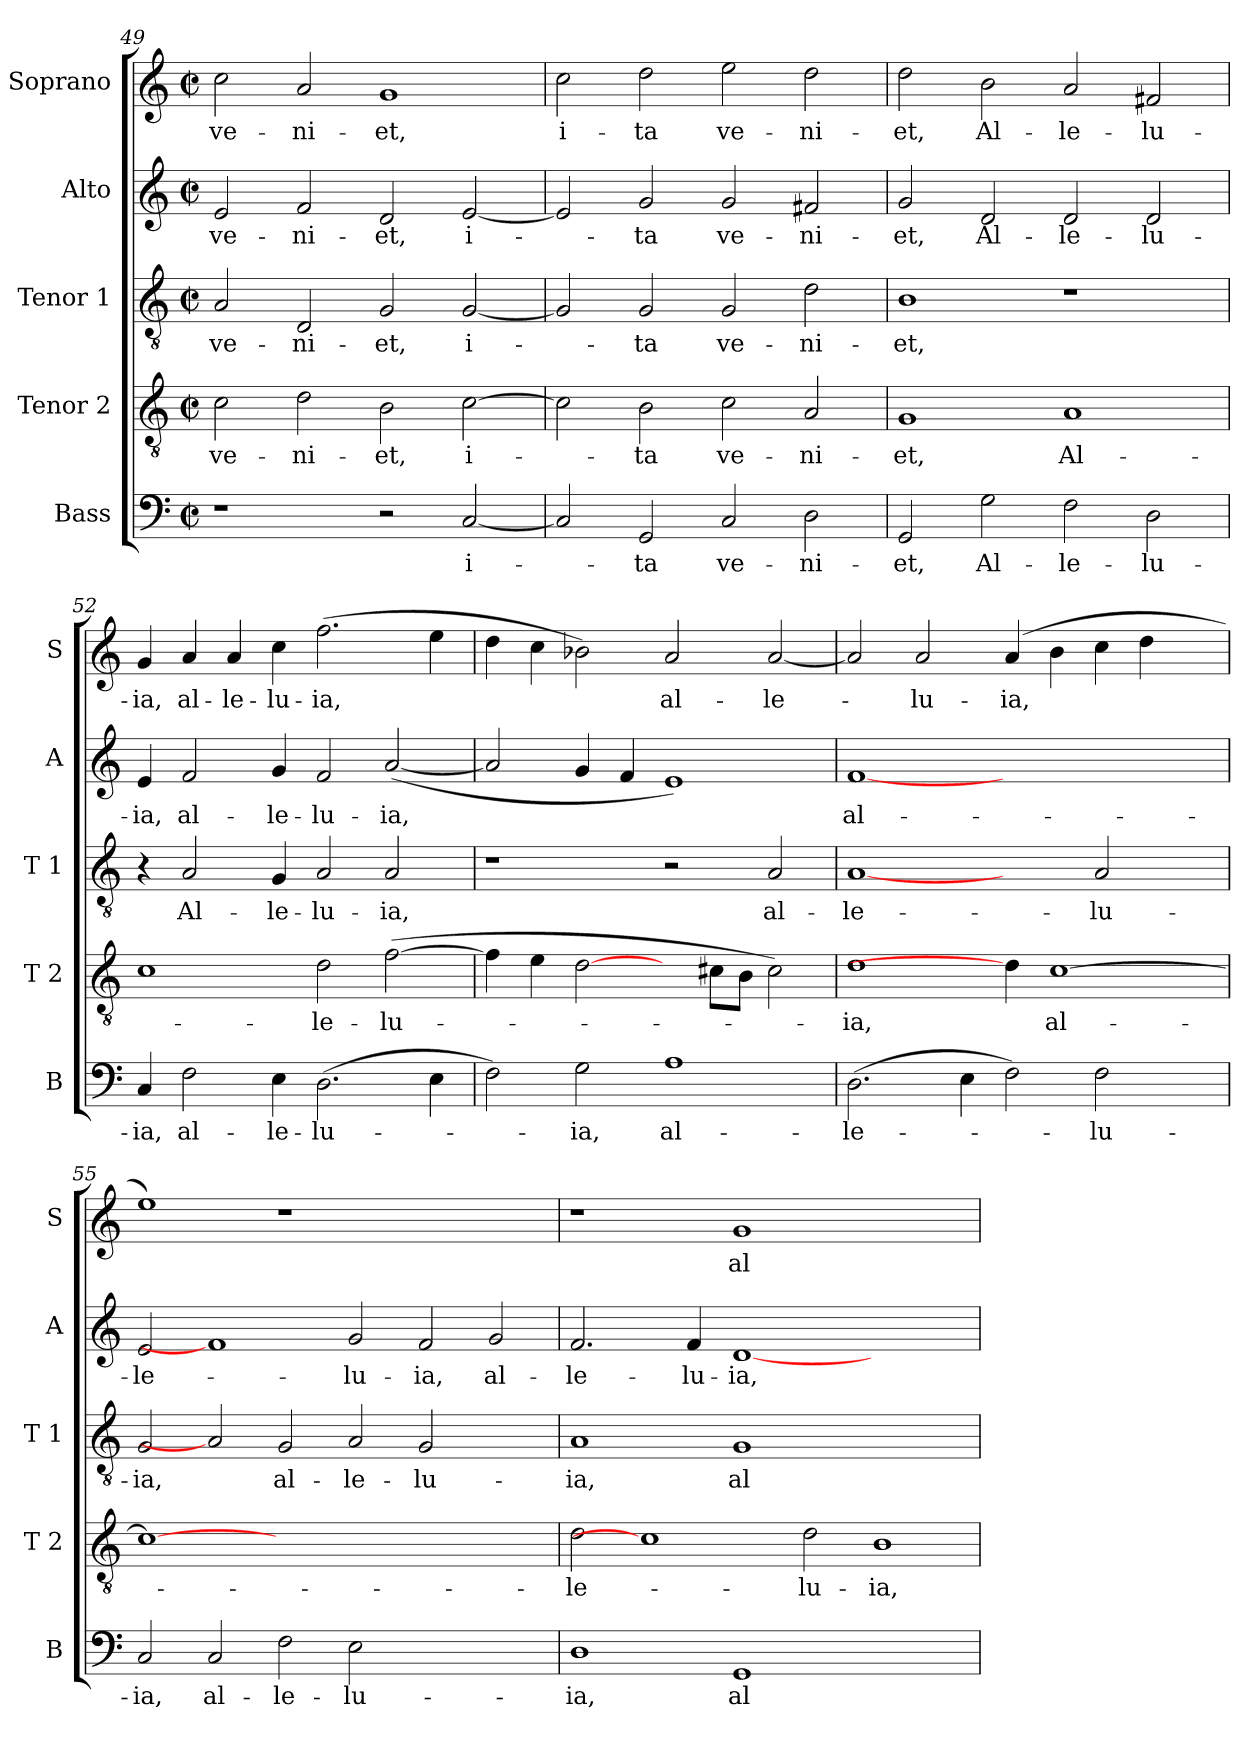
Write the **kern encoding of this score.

**kern	**text	**kern	**text	**kern	**text	**kern	**text	**kern	**text
*part5	*part5	*part4	*part4	*part3	*part3	*part2	*part2	*part1	*part1
*staff5	*staff5	*staff4	*staff4	*staff3	*staff3	*staff2	*staff2	*staff1	*staff1
*I"Bass	*	*I"Tenor 2	*	*I"Tenor 1	*	*I"Alto	*	*I"Soprano	*
*I'B	*	*I'T 2	*	*I'T 1	*	*I'A	*	*I'S	*
*clefF4	*	*clefGv2	*	*clefGv2	*	*clefG2	*	*clefG2	*
*k[]	*	*k[]	*	*k[]	*	*k[]	*	*k[]	*
*C:	*	*C:	*	*C:	*	*C:	*	*C:	*
*M2/2	*	*M2/2	*	*M2/2	*	*M2/2	*	*M2/2	*
*met(c|)	*	*met(c|)	*	*met(c|)	*	*met(c|)	*	*met(c|)	*
=49	=49	=49	=49	=49	=49	=49	=49	=49	=49
!	!	!	!LO:LY:b	!	!LO:LY:b	!	!LO:LY:b	!	!LO:LY:b
1r	.	2c\	ve-	2A/	ve-	2e/	ve-	2cc\	ve-
!	!	!	!LO:LY:b	!	!LO:LY:b	!	!LO:LY:b	!	!LO:LY:b
.	.	2d\	-ni-	2D/	-ni-	2f/	-ni-	2a/	-ni-
!	!	!	!LO:LY:b	!	!LO:LY:b	!	!LO:LY:b	!	!LO:LY:b
2r	.	2B\	-et,	2G/	-et,	2d/	-et,	1g	-et,
!	!LO:LY:b	!	!LO:LY:b	!	!LO:LY:b	!	!LO:LY:b	!	!
[2C/	i-	[2c\	i-	[2G/	i-	[2e/	i-	.	.
=50	=50	=50	=50	=50	=50	=50	=50	=50	=50
!	!	!	!	!	!	!	!	!	!LO:LY:b
2C/]	.	2c\]	.	2G/]	.	2e/]	.	2cc\	i-
!	!LO:LY:b	!	!LO:LY:b	!	!LO:LY:b	!	!LO:LY:b	!	!LO:LY:b
2GG/	-ta	2B\	-ta	2G/	-ta	2g/	-ta	2dd\	-ta
!	!LO:LY:b	!	!LO:LY:b	!	!LO:LY:b	!	!LO:LY:b	!	!LO:LY:b
2C/	ve-	2c\	ve-	2G/	ve-	2g/	ve-	2ee\	ve-
!	!LO:LY:b	!	!LO:LY:b	!	!LO:LY:b	!	!LO:LY:b	!	!LO:LY:b
2D\	-ni-	2A/	-ni-	2d\	-ni-	2f#X/	-ni-	2dd\	-ni-
!!LO:LB:g=z
=51	=51	=51	=51	=51	=51	=51	=51	=51	=51
!	!LO:LY:b	!	!LO:LY:b	!	!LO:LY:b	!	!LO:LY:b	!	!LO:LY:b
2GG/	-et,	1G	-et,	1B	-et,	2g/	-et,	2dd\	-et,
!	!LO:LY:b	!	!	!	!	!	!LO:LY:b	!	!LO:LY:b
2G\	Al-	.	.	.	.	2d/	Al-	2b\	Al-
!	!LO:LY:b	!	!LO:LY:b	!	!	!	!LO:LY:b	!	!LO:LY:b
2F\	-le-	1A	Al-	1r	.	2d/	-le-	2a/	-le-
!	!LO:LY:b	!	!	!	!	!	!LO:LY:b	!	!LO:LY:b
2D\	-lu-	.	.	.	.	2d/	-lu-	2f#X/	-lu-
=52	=52	=52	=52	=52	=52	=52	=52	=52	=52
!	!LO:LY:b	!	!	!	!	!	!LO:LY:b	!	!LO:LY:b
4C/	-ia,	1c	.	4r	.	4e/	-ia,	4g/	-ia,
!	!LO:LY:b	!	!	!	!LO:LY:b	!	!LO:LY:b	!	!LO:LY:b
2F\	al-	.	.	2A/	Al-	2f/	al-	4a/	al-
!	!	!	!	!	!	!	!	!	!LO:LY:b
.	.	.	.	.	.	.	.	4a/	-le-
!	!LO:LY:b	!	!	!	!LO:LY:b	!	!LO:LY:b	!	!LO:LY:b
4E\	-le-	.	.	4G/	-le-	4g/	-le-	4cc\	-lu-
!	!LO:LY:b	!	!LO:LY:b	!	!LO:LY:b	!	!LO:LY:b	!	!LO:LY:b
(>2.D\	-lu-	2d\	-le-	2A/	-lu-	2f/	-lu-	(>2.ff\	-ia,
!	!	!	!LO:LY:b	!	!LO:LY:b	!	!LO:LY:b	!	!
.	.	(>[2f\	-lu-	2A/	-ia,	(<[2a/	-ia,	.	.
4E\	.	.	.	.	.	.	.	4ee\	.
=53	=53	=53	=53	=53	=53	=53	=53	=53	=53
2F\)	.	4f\]	.	1r	.	2a/]	.	4dd\	.
.	.	4e\	.	.	.	.	.	4cc\	.
!	!LO:LY:b	!	!	!	!	!	!	!	!
2G\	-ia,	[2d\	.	.	.	4g/	.	2b-X\)	.
.	.	.	.	.	.	4f/	.	.	.
!	!LO:LY:b	!	!	!	!	!	!	!	!LO:LY:b
1A	al-	4ryy	.	2r	.	1e)	.	2a/	al-
.	.	8c#X\L	.	.	.	.	.	.	.
.	.	8B\J	.	.	.	.	.	.	.
!	!	!	!	!	!LO:LY:b	!	!	!	!LO:LY:b
.	.	2c#\)	.	2A/	al-	.	.	[2a/	-le-
=54	=54	=54	=54	=54	=54	=54	=54	=54	=54
!	!LO:LY:b	!	!LO:LY:b	!	!LO:LY:b	!	!LO:LY:b	!	!
(>2.D\	-le-	1d	-ia,	[1A	-le-	[1f	al-	2a/]	.
!	!	!	!	!	!	!	!	!	!LO:LY:b
.	.	.	.	.	.	.	.	2a/	-lu-
4E\	.	.	.	.	.	.	.	.	.
!	!	!	!	!	!	!	!	!	!LO:LY:b
2F\)	.	4d\]	.	2ryy	.	1ryy	.	(4a/	-ia,
!	!	!	!LO:LY:b	!	!	!	!	!	!
.	.	[1c	al-	.	.	.	.	4b\	.
!	!LO:LY:b	!	!	!	!LO:LY:b	!	!	!	!
2F\	-lu-	.	.	2A/	-lu-	.	.	4cc\	.
.	.	.	.	.	.	.	.	4dd\	.
4ryy	.	.	.	4ryy	.	4ryy	.	4ryy	.
=55	=55	=55	=55	=55	=55	=55	=55	=55	=55
!	!LO:LY:b	!	!	!	!LO:LY:b	!	!LO:LY:b	!	!
2C/	-ia,	1c_	.	2G/	-ia,	2e/	-le-	1ee)	.
!	!LO:LY:b	!	!	!	!	!	!	!	!
2C/	al-	.	.	2A]	.	1f]	.	.	.
!	!LO:LY:b	!	!	!	!LO:LY:b	!	!	!	!
2F\	-le-	0ryy	.	2G/	al-	.	.	1r	.
!	!LO:LY:b	!	!	!	!LO:LY:b	!	!LO:LY:b	!	!
2E\	-lu-	.	.	2A/	-le-	2g/	-lu-	.	.
!	!	!	!	!	!LO:LY:b	!	!LO:LY:b	!	!
1ryy	.	.	.	2G/	-lu-	2f/	-ia,	1ryy	.
!	!	!	!	!	!	!	!LO:LY:b	!	!
.	.	.	.	2ryy	.	2g/	al-	.	.
!!LO:LB:g=z
=56	=56	=56	=56	=56	=56	=56	=56	=56	=56
!	!LO:LY:b	!	!LO:LY:b	!	!LO:LY:b	!	!LO:LY:b	!	!
1D	-ia,	2d\	-le-	1A	-ia,	2.f/	-le-	1r	.
.	.	1c]	.	.	.	.	.	.	.
!	!	!	!	!	!	!	!LO:LY:b	!	!
.	.	.	.	.	.	4f/	-lu-	.	.
!	!LO:LY:b	!	!	!	!LO:LY:b	!	!LO:LY:b	!	!LO:LY:b
1GG	al-	.	.	1G	al-	[1d	-ia,	1g	al-
!	!	!	!LO:LY:b	!	!	!	!	!	!
.	.	2d\	-lu-	.	.	.	.	.	.
!	!	!	!LO:LY:b	!	!	!	!	!	!
1ryy	.	1B	-ia,	1ryy	.	1ryy	.	1ryy	.
=	=	=	=	=	=	=	=	=	=
*-	*-	*-	*-	*-	*-	*-	*-	*-	*-
